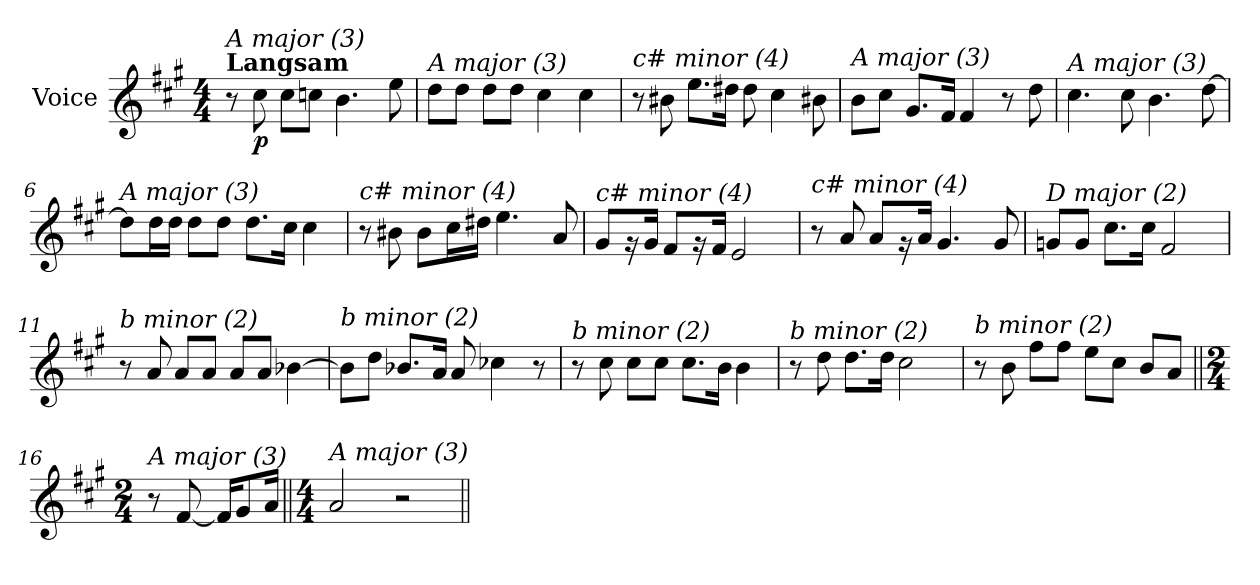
**kern	**dynam
*part1	*part1
*staff1	*staff1
*I"Voice	*
*I'V	*
*clefG2	*
*k[f#c#g#]	*
*M4/4	*
=1	=1
!LO:TX:a:B:t=Langsam	!
!LO:TX:i:t=A major (3)	!
8r	.
!	!LO:DY:b
8cc#\	p
8cc#\L	.
8ccn\J	.
4.b\	.
8ee\	.
=2	=2
!LO:TX:i:t=A major (3)	!
8dd\L	.
8dd\J	.
8dd\L	.
8dd\J	.
4cc#\	.
4cc#\	.
=3	=3
!LO:TX:i:t=c# minor (4)	!
8r	.
8b#X\	.
8.ee\L	.
16dd#X\Jk	.
8dd#\	.
4cc#\	.
8b#Xi\	.
=4	=4
!LO:TX:i:t=A major (3)	!
8b\L	.
8cc#\J	.
8.g#/L	.
16f#/Jk	.
4f#/	.
8r	.
8dd\	.
!!LO:LB:g=z
=5	=5
!LO:TX:i:t=A major (3)	!
4.cc#\	.
8cc#\	.
4.b\	.
[8dd\	.
=6	=6
!LO:TX:i:t=A major (3)	!
8dd\L]	.
16dd\L	.
16dd\JJ	.
8dd\L	.
8dd\J	.
8.dd\L	.
16cc#\Jk	.
4cc#\	.
=7	=7
!LO:TX:i:t=c# minor (4)	!
8r	.
8b#X\	.
8b#\L	.
16cc#\L	.
16dd#X\JJ	.
4.ee\	.
8a/	.
=8	=8
!LO:TX:i:t=c# minor (4)	!
8g#/L	.
16rg	.
16g#/Jk	.
8f#/L	.
16rg	.
16f#/Jk	.
2e/	.
!!LO:LB:g=z
=9	=9
!LO:TX:i:t=c# minor (4)	!
8r	.
8a/	.
8a/L	.
16rg	.
16a/Jk	.
4.g#/	.
8g#/	.
=10	=10
!LO:TX:i:t=D major (2)	!
8gn/L	.
8g/J	.
8.cc#\L	.
16cc#\Jk	.
2f#/	.
=11	=11
!LO:TX:i:t=b minor (2)	!
8r	.
8a/	.
8a/L	.
8a/J	.
8a/L	.
8a/J	.
[4b-X\	.
=12	=12
!LO:TX:i:t=b minor (2)	!
8b-\L]	.
8dd\J	.
8.b-X/L	.
16a/Jk	.
8a/	.
4cc-Xi\	.
8r	.
!!LO:LB:g=z
=13	=13
!LO:TX:i:t=b minor (2)	!
8r	.
8cc#\	.
8cc#\L	.
8cc#\J	.
8.cc#\L	.
16b\Jk	.
4b\	.
=14	=14
!LO:TX:i:t=b minor (2)	!
8r	.
8dd\	.
8.dd\L	.
16dd\Jk	.
2cc#\	.
=15	=15
!LO:TX:i:t=b minor (2)	!
8r	.
8b\	.
8ff#\L	.
8ff#\J	.
8ee\L	.
8cc#\J	.
8b/L	.
8a/J	.
=16||	=16||
*M2/4	*
!LO:TX:i:t=A major (3)	!
8r	.
[8f#/	.
16f#/KL]	.
8g#/	.
16a/Jk	.
=17||	=17||
*M4/4	*
!LO:TX:i:t=A major (3)	!
2a/	.
2r	.
=||	=||
*-	*-
